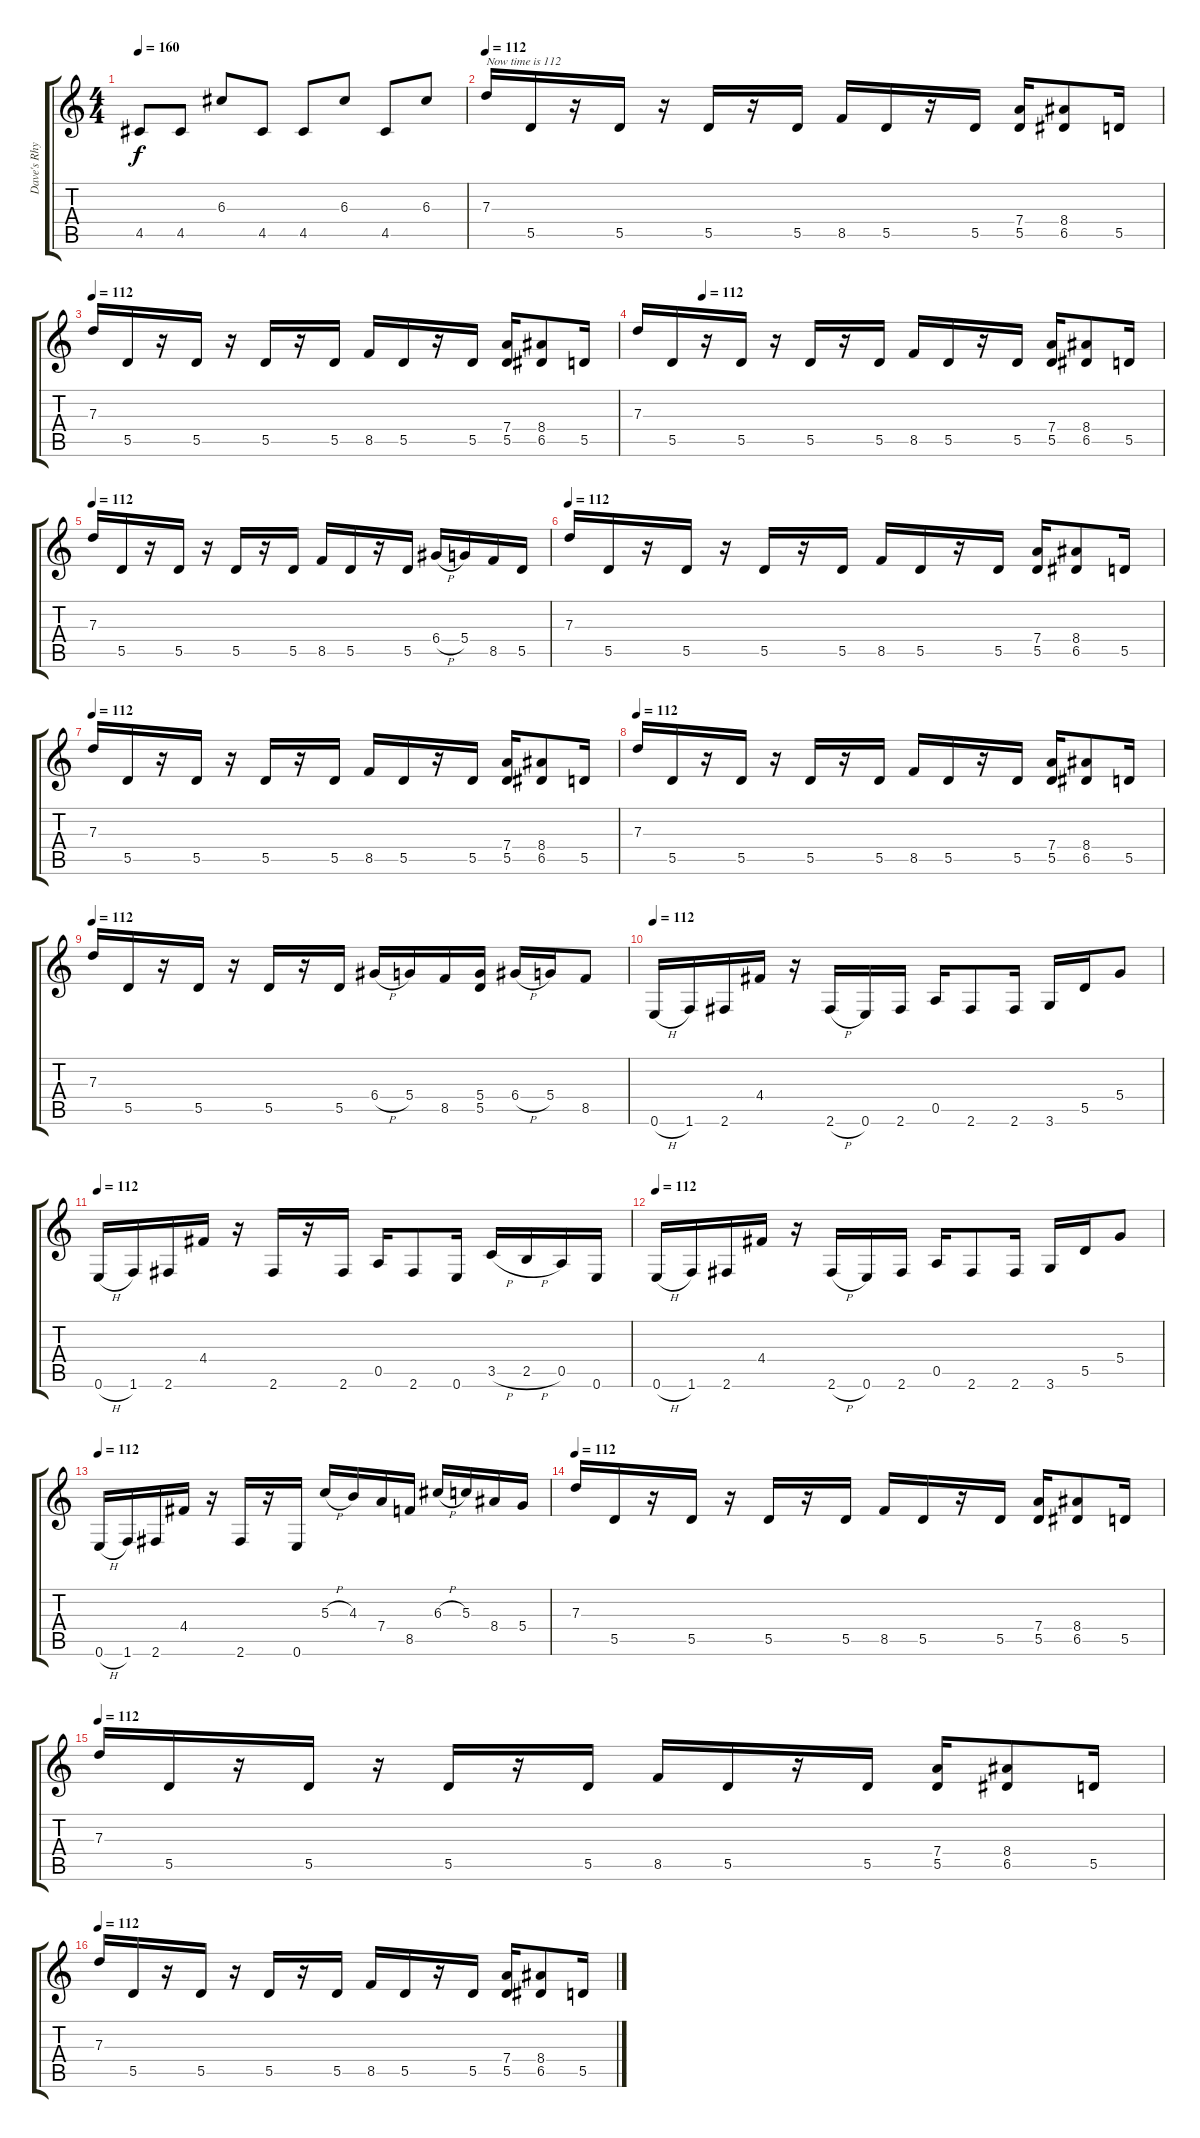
\track ("Dave's Rhythm" "Dave's Rhy") {instrument overdrivenguitar}
\staff {score tabs}
\tuning (E4 B3 G3 D3 A2 E2) {hide}
\ts (4 4)
\tempo 160
\clef g2
\ks c
4.5.8{dy f} 4.5.8 6.3.8 4.5.8 4.5.8 6.3.8 4.5.8 6.3.8 |
\tempo 112
7.3.16{txt "Now time is 112"} 5.5.16 r.16 5.5.16 r.16 5.5.16 r.16 5.5.16 8.5.16 5.5.16 r.16 5.5.16 (7.4 5.5).16 (8.4 6.5).8 5.5.16 |
\tempo 112
7.3.16 5.5.16 r.16 5.5.16 r.16 5.5.16 r.16 5.5.16 8.5.16 5.5.16 r.16 5.5.16 (7.4 5.5).16 (8.4 6.5).8 5.5.16 |
\tempo (112 0.125)
7.3.16 5.5.16 r.16 5.5.16 r.16 5.5.16 r.16 5.5.16 8.5.16 5.5.16 r.16 5.5.16 (7.4 5.5).16 (8.4 6.5).8 5.5.16 |
\tempo 112
7.3.16 5.5.16 r.16 5.5.16 r.16 5.5.16 r.16 5.5.16 8.5.16 5.5.16 r.16 5.5.16 6.4{h}.16 5.4.16 8.5.16 5.5.16 |
\tempo 112
7.3.16 5.5.16 r.16 5.5.16 r.16 5.5.16 r.16 5.5.16 8.5.16 5.5.16 r.16 5.5.16 (7.4 5.5).16 (8.4 6.5).8 5.5.16 |
\tempo 112
7.3.16 5.5.16 r.16 5.5.16 r.16 5.5.16 r.16 5.5.16 8.5.16 5.5.16 r.16 5.5.16 (7.4 5.5).16 (8.4 6.5).8 5.5.16 |
\tempo 112
7.3.16 5.5.16 r.16 5.5.16 r.16 5.5.16 r.16 5.5.16 8.5.16 5.5.16 r.16 5.5.16 (7.4 5.5).16 (8.4 6.5).8 5.5.16 |
\tempo 112
7.3.16 5.5.16 r.16 5.5.16 r.16 5.5.16 r.16 5.5.16 6.4{h}.16 5.4.16 8.5.16 (5.4 5.5).16 6.4{h}.16 5.4.16 8.5.8 |
\tempo 112
0.6{h}.16 1.6.16 2.6.16 4.4.16 r.16 2.6{h}.16 0.6.16 2.6.16 0.5.16 2.6.8 2.6.16 3.6.16 5.5.16 5.4.8 |
\tempo 112
0.6{h}.16 1.6.16 2.6.16 4.4.16 r.16 2.6.16 r.16 2.6.16 0.5.16 2.6.8 0.6.16 3.5{h}.16 2.5{h}.16 0.5.16 0.6.16 |
\tempo 112
0.6{h}.16 1.6.16 2.6.16 4.4.16 r.16 2.6{h}.16 0.6.16 2.6.16 0.5.16 2.6.8 2.6.16 3.6.16 5.5.16 5.4.8 |
\tempo 112
0.6{h}.16 1.6.16 2.6.16 4.4.16 r.16 2.6.16 r.16 0.6.16 5.3{h}.16 4.3.16 7.4.16 8.5.16 6.3{h}.16 5.3.16 8.4.16 5.4.16 |
\tempo 112
7.3.16 5.5.16 r.16 5.5.16 r.16 5.5.16 r.16 5.5.16 8.5.16 5.5.16 r.16 5.5.16 (7.4 5.5).16 (8.4 6.5).8 5.5.16 |
\tempo 112
7.3.16 5.5.16 r.16 5.5.16 r.16 5.5.16 r.16 5.5.16 8.5.16 5.5.16 r.16 5.5.16 (7.4 5.5).16 (8.4 6.5).8 5.5.16 |
\tempo 112
7.3.16 5.5.16 r.16 5.5.16 r.16 5.5.16 r.16 5.5.16 8.5.16 5.5.16 r.16 5.5.16 (7.4 5.5).16 (8.4 6.5).8 5.5.16
